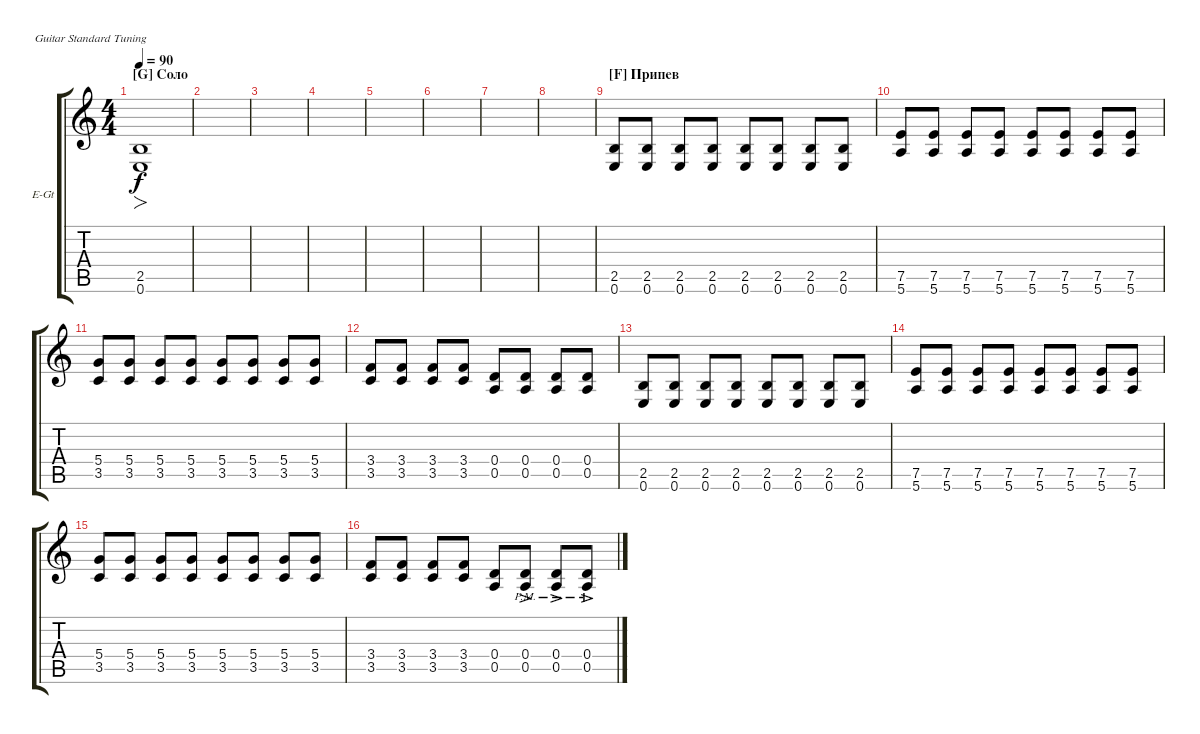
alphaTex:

\defaultSystemsLayout 4
\bracketExtendMode groupsimilarinstruments
\firstSystemTrackNameOrientation horizontal
\otherSystemsTrackNameOrientation horizontal
\track ("Guitar Rythm L" "E-Gt") {instrument distortionguitar}
\staff {score tabs}
\tuning (E4 B3 G3 D3 A2 E2)
\ts (4 4)
\section ("G" "Соло")
\tempo 90
\clef g2
\ks c
(0.6 2.5).1{fo dy f} |
|
|
|
|
|
|
|
\section ("F" "Припев")
(2.5 0.6).8 (2.5 0.6).8 (2.5 0.6).8 (2.5 0.6).8 (2.5 0.6).8 (2.5 0.6).8 (2.5 0.6).8 (2.5 0.6).8 |
(7.5 5.6).8 (7.5 5.6).8 (7.5 5.6).8 (7.5 5.6).8 (7.5 5.6).8 (7.5 5.6).8 (7.5 5.6).8 (7.5 5.6).8 |
(5.4 3.5).8 (5.4 3.5).8 (5.4 3.5).8 (5.4 3.5).8 (5.4 3.5).8 (5.4 3.5).8 (5.4 3.5).8 (5.4 3.5).8 |
(3.4 3.5).8 (3.4 3.5).8 (3.4 3.5).8 (3.4 3.5).8 (0.4 0.5).8 (0.4 0.5).8 (0.4 0.5).8 (0.4 0.5).8 |
(2.5 0.6).8 (2.5 0.6).8 (2.5 0.6).8 (2.5 0.6).8 (2.5 0.6).8 (2.5 0.6).8 (2.5 0.6).8 (2.5 0.6).8 |
(7.5 5.6).8 (7.5 5.6).8 (7.5 5.6).8 (7.5 5.6).8 (7.5 5.6).8 (7.5 5.6).8 (7.5 5.6).8 (7.5 5.6).8 |
(5.4 3.5).8 (5.4 3.5).8 (5.4 3.5).8 (5.4 3.5).8 (5.4 3.5).8 (5.4 3.5).8 (5.4 3.5).8 (5.4 3.5).8 |
(3.4 3.5).8 (3.4 3.5).8 (3.4 3.5).8 (3.4 3.5).8 (0.4 0.5).8 (0.4{ac pm} 0.5{ac pm}).8 (0.4{ac pm} 0.5{ac pm}).8 (0.4{ac pm} 0.5{ac pm}).8
